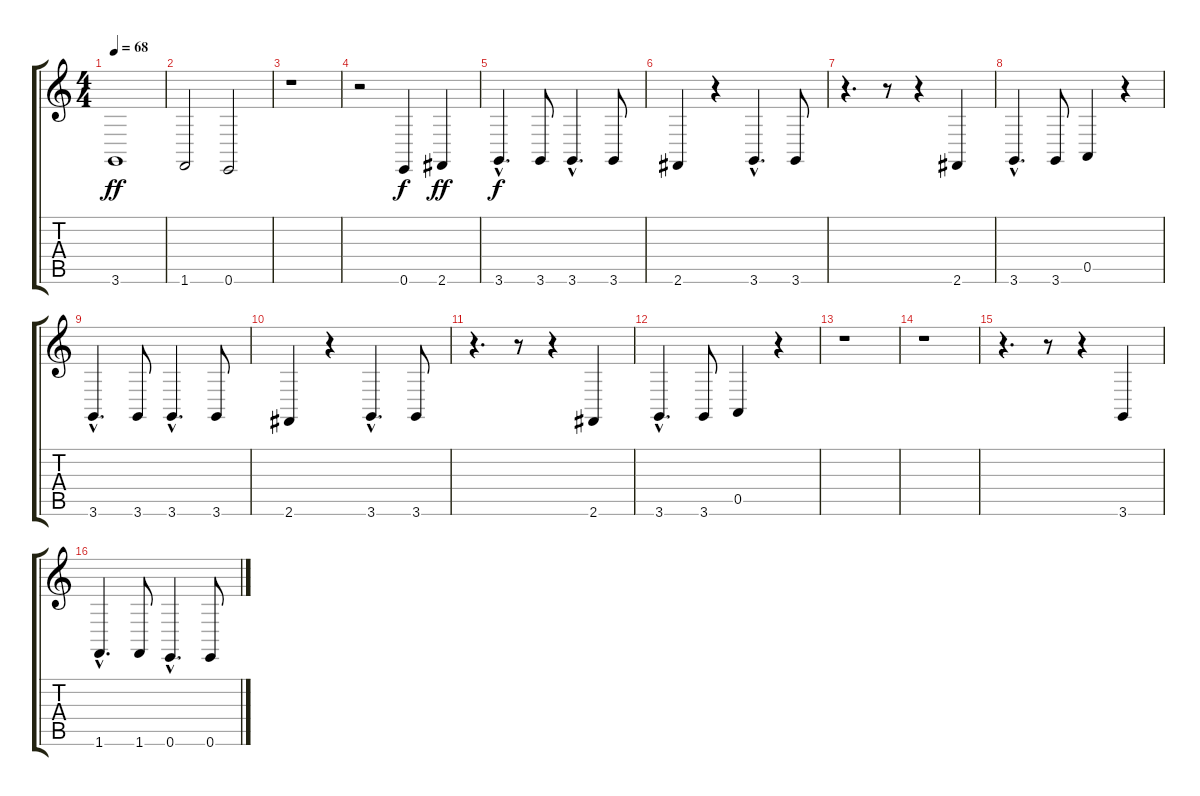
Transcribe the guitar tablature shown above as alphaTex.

\track "" {instrument oboe}
\staff {score tabs}
\tuning (E4 B3 G3 D3 A2 E2) {hide}
\ts (4 4)
\tempo 68
\clef g2
\ks c
3.6.1{dy ff} |
1.6.2 0.6.2 |
r.1 |
r.2 0.6.4{dy f} 2.6.4{dy ff} |
3.6{hac}.4{d dy f instrument acousticbass} 3.6.8 3.6{hac}.4{d} 3.6.8 |
2.6.4 r.4 3.6{hac}.4{d} 3.6.8 |
r.4{d} r.8 r.4 2.6.4 |
3.6{hac}.4{d} 3.6.8 0.5.4 r.4 |
3.6{hac}.4{d} 3.6.8 3.6{hac}.4{d} 3.6.8 |
2.6.4 r.4 3.6{hac}.4{d} 3.6.8 |
r.4{d} r.8 r.4 2.6.4 |
3.6{hac}.4{d} 3.6.8 0.5.4 r.4 |
r.1 |
r.1 |
r.4{d instrument electricbasspick} r.8 r.4 3.6.4 |
1.6{hac}.4{d} 1.6.8 0.6{hac}.4{d} 0.6.8
